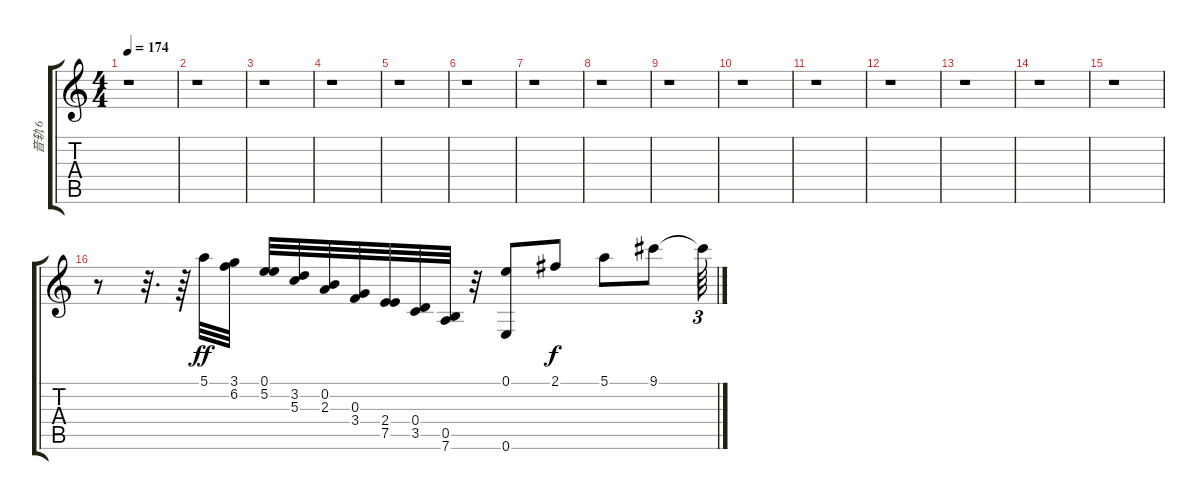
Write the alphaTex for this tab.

\track ("音轨 6" "音轨 6") {instrument distortionguitar}
\staff {score tabs}
\tuning (E4 B3 G3 D3 A2 E2) {hide}
\ts (4 4)
\tempo 174
\clef g2
\ks c
r.1{dy f} |
r.1 |
r.1 |
r.1 |
r.1 |
r.1 |
r.1 |
r.1 |
r.1 |
r.1 |
r.1 |
r.1 |
r.1 |
r.1 |
r.1 |
r.8 r.32{d} r.64 5.1.32{dy ff} (3.1 6.2).32 (0.1 5.2).32 (3.2 5.3).32 (0.2 2.3).32 (0.3 3.4).32 (2.4 7.5).32 (0.4 3.5).32 (0.5 7.6).32 r.32 (0.1 0.6).8 2.1.8{dy f} 5.1.8 9.1.8 9.1{t}.64{tu (3 2)}
